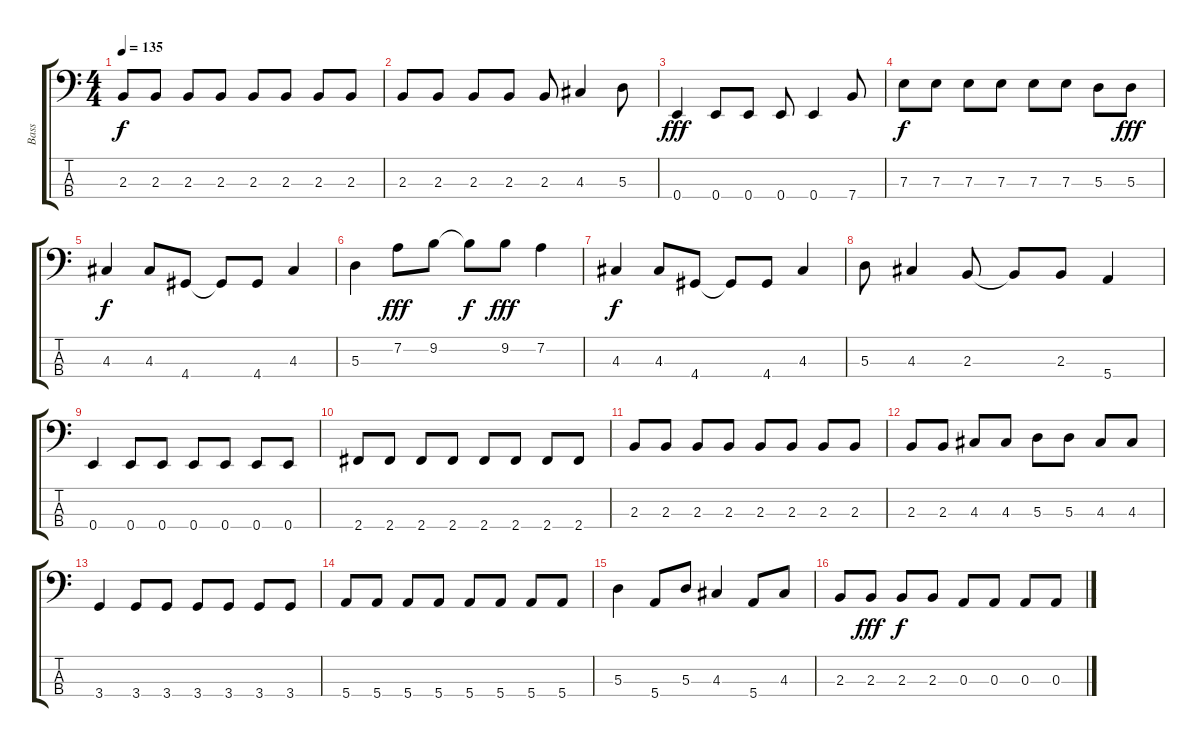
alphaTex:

\track ("Bass" "Bass") {instrument electricbassfinger}
\staff {score tabs}
\tuning (G2 D2 A1 E1) {hide}
\ts (4 4)
\tempo 135
\clef f4
\ks c
2.3.8{dy f} 2.3.8 2.3.8 2.3.8 2.3.8 2.3.8 2.3.8 2.3.8 |
2.3.8 2.3.8 2.3.8 2.3.8 2.3.8 4.3.4 5.3.8 |
0.4.4{dy fff} 0.4.8 0.4.8 0.4.8 0.4.4 7.4.8 |
7.3.8{dy f} 7.3.8 7.3.8 7.3.8 7.3.8 7.3.8 5.3.8 5.3.8{dy fff} |
4.3.4{dy f} 4.3.8 4.4.8 4.4{t}.8 4.4.8 4.3.4 |
5.3.4 7.2.8{dy fff} 9.2.8 9.2{t}.8{dy f} 9.2.8{dy fff} 7.2.4 |
4.3.4{dy f} 4.3.8 4.4.8 4.4{t}.8 4.4.8 4.3.4 |
5.3.8 4.3.4 2.3.8 2.3{t}.8 2.3.8 5.4.4 |
0.4.4 0.4.8 0.4.8 0.4.8 0.4.8 0.4.8 0.4.8 |
2.4.8 2.4.8 2.4.8 2.4.8 2.4.8 2.4.8 2.4.8 2.4.8 |
2.3.8 2.3.8 2.3.8 2.3.8 2.3.8 2.3.8 2.3.8 2.3.8 |
2.3.8 2.3.8 4.3.8 4.3.8 5.3.8 5.3.8 4.3.8 4.3.8 |
3.4.4 3.4.8 3.4.8 3.4.8 3.4.8 3.4.8 3.4.8 |
5.4.8 5.4.8 5.4.8 5.4.8 5.4.8 5.4.8 5.4.8 5.4.8 |
5.3.4 5.4.8 5.3.8 4.3.4 5.4.8 4.3.8 |
2.3.8 2.3.8{dy fff} 2.3.8{dy f} 2.3.8 0.3.8 0.3.8 0.3.8 0.3.8
